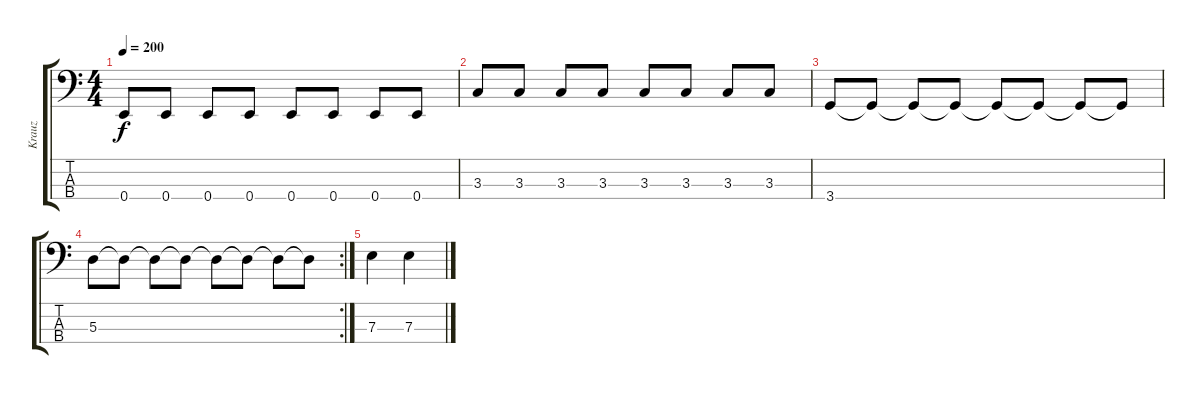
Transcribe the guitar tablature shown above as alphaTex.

\track ("Krauz" "Krauz") {solo instrument slapbass1}
\staff {score tabs}
\tuning (G2 D2 A1 E1) {hide}
\ts (4 4)
\tempo 200
\clef f4
\ks c
0.4.8{dy f} 0.4.8 0.4.8 0.4.8 0.4.8 0.4.8 0.4.8 0.4.8 |
3.3.8 3.3.8 3.3.8 3.3.8 3.3.8 3.3.8 3.3.8 3.3.8 |
3.4.8 3.4{t}.8 3.4{t}.8 3.4{t}.8 3.4{t}.8 3.4{t}.8 3.4{t}.8 3.4{t}.8 |
\rc 2
5.3.8 5.3{t}.8 5.3{t}.8 5.3{t}.8 5.3{t}.8 5.3{t}.8 5.3{t}.8 5.3{t}.8 |
7.3.4 7.3.4
